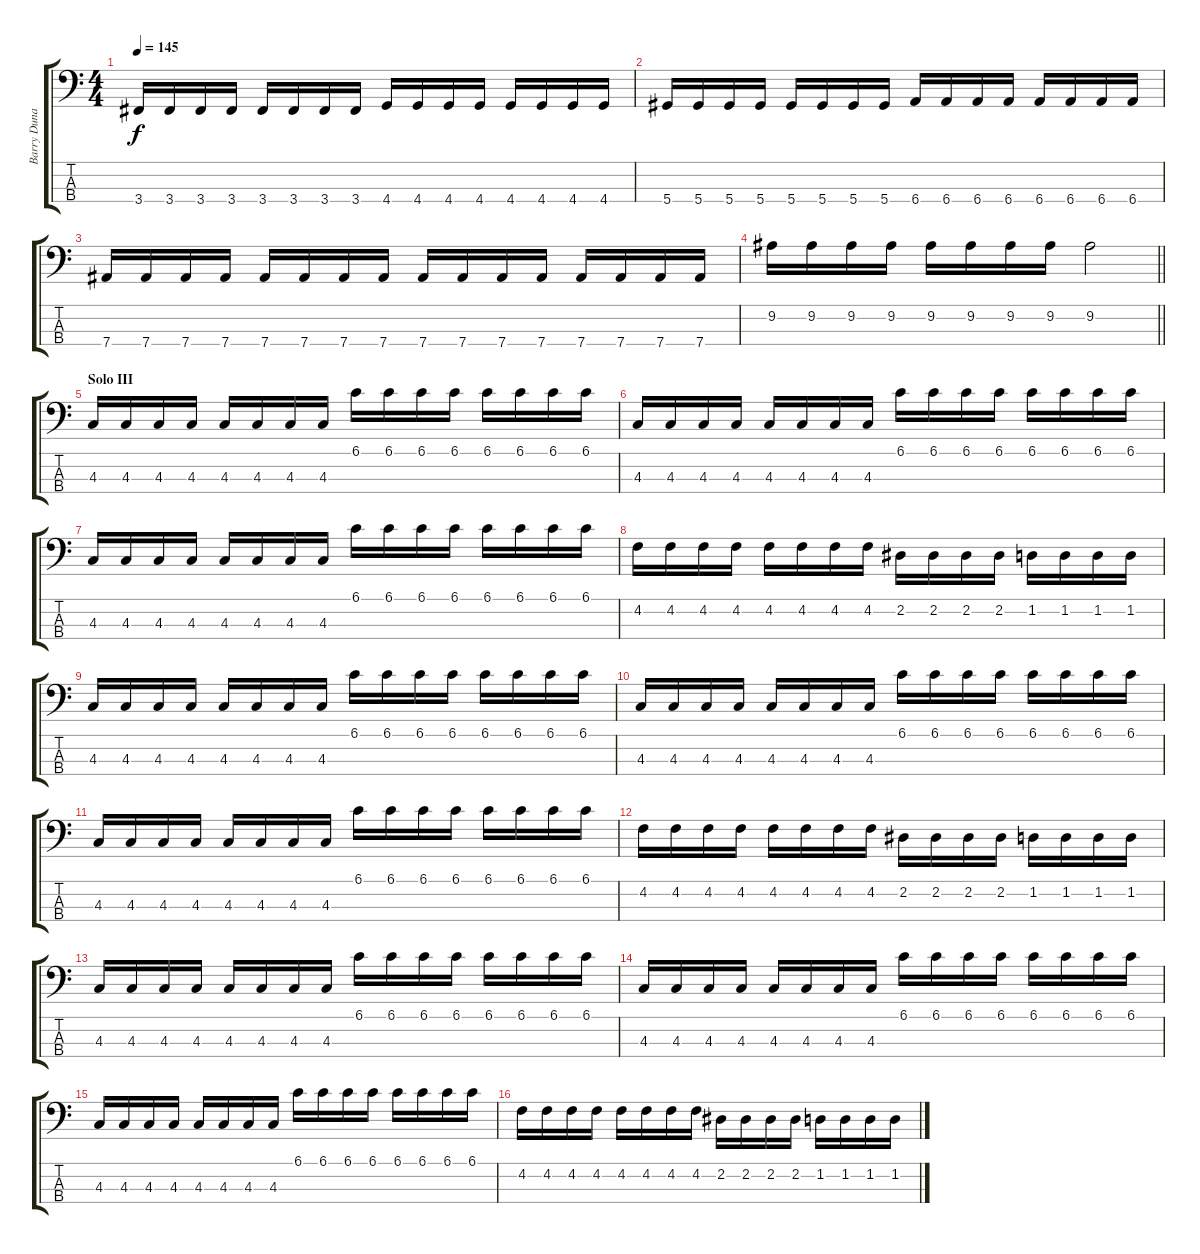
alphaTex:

\track ("Barry Dunaway" "Barry Duna") {instrument electricbassfinger}
\staff {score tabs}
\tuning (Gb2 Db2 Ab1 Eb1) {hide}
\ts (4 4)
\tempo 145
\clef f4
\ks c
3.4.16{dy f} 3.4.16 3.4.16 3.4.16 3.4.16 3.4.16 3.4.16 3.4.16 4.4.16 4.4.16 4.4.16 4.4.16 4.4.16 4.4.16 4.4.16 4.4.16 |
5.4.16 5.4.16 5.4.16 5.4.16 5.4.16 5.4.16 5.4.16 5.4.16 6.4.16 6.4.16 6.4.16 6.4.16 6.4.16 6.4.16 6.4.16 6.4.16 |
7.4.16 7.4.16 7.4.16 7.4.16 7.4.16 7.4.16 7.4.16 7.4.16 7.4.16 7.4.16 7.4.16 7.4.16 7.4.16 7.4.16 7.4.16 7.4.16 |
\barLineRight lightlight
9.2.16 9.2.16 9.2.16 9.2.16 9.2.16 9.2.16 9.2.16 9.2.16 9.2.2 |
\section ("" "Solo III")
4.3.16 4.3.16 4.3.16 4.3.16 4.3.16 4.3.16 4.3.16 4.3.16 6.1.16 6.1.16 6.1.16 6.1.16 6.1.16 6.1.16 6.1.16 6.1.16 |
4.3.16 4.3.16 4.3.16 4.3.16 4.3.16 4.3.16 4.3.16 4.3.16 6.1.16 6.1.16 6.1.16 6.1.16 6.1.16 6.1.16 6.1.16 6.1.16 |
4.3.16 4.3.16 4.3.16 4.3.16 4.3.16 4.3.16 4.3.16 4.3.16 6.1.16 6.1.16 6.1.16 6.1.16 6.1.16 6.1.16 6.1.16 6.1.16 |
4.2.16 4.2.16 4.2.16 4.2.16 4.2.16 4.2.16 4.2.16 4.2.16 2.2.16 2.2.16 2.2.16 2.2.16 1.2.16 1.2.16 1.2.16 1.2.16 |
4.3.16 4.3.16 4.3.16 4.3.16 4.3.16 4.3.16 4.3.16 4.3.16 6.1.16 6.1.16 6.1.16 6.1.16 6.1.16 6.1.16 6.1.16 6.1.16 |
4.3.16 4.3.16 4.3.16 4.3.16 4.3.16 4.3.16 4.3.16 4.3.16 6.1.16 6.1.16 6.1.16 6.1.16 6.1.16 6.1.16 6.1.16 6.1.16 |
4.3.16 4.3.16 4.3.16 4.3.16 4.3.16 4.3.16 4.3.16 4.3.16 6.1.16 6.1.16 6.1.16 6.1.16 6.1.16 6.1.16 6.1.16 6.1.16 |
4.2.16 4.2.16 4.2.16 4.2.16 4.2.16 4.2.16 4.2.16 4.2.16 2.2.16 2.2.16 2.2.16 2.2.16 1.2.16 1.2.16 1.2.16 1.2.16 |
4.3.16 4.3.16 4.3.16 4.3.16 4.3.16 4.3.16 4.3.16 4.3.16 6.1.16 6.1.16 6.1.16 6.1.16 6.1.16 6.1.16 6.1.16 6.1.16 |
4.3.16 4.3.16 4.3.16 4.3.16 4.3.16 4.3.16 4.3.16 4.3.16 6.1.16 6.1.16 6.1.16 6.1.16 6.1.16 6.1.16 6.1.16 6.1.16 |
4.3.16 4.3.16 4.3.16 4.3.16 4.3.16 4.3.16 4.3.16 4.3.16 6.1.16 6.1.16 6.1.16 6.1.16 6.1.16 6.1.16 6.1.16 6.1.16 |
4.2.16 4.2.16 4.2.16 4.2.16 4.2.16 4.2.16 4.2.16 4.2.16 2.2.16 2.2.16 2.2.16 2.2.16 1.2.16 1.2.16 1.2.16 1.2.16
